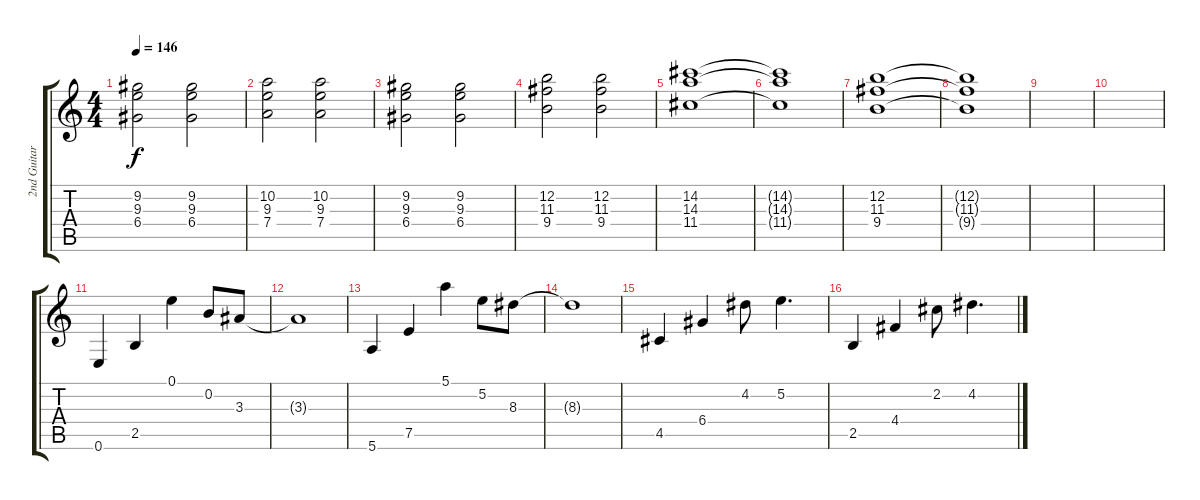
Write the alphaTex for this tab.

\track ("2nd Guitar" "2nd Guitar") {instrument acousticguitarnylon}
\staff {score tabs}
\tuning (E4 B3 G3 D3 A2 E2) {hide}
\ts (4 4)
\tempo 146
\clef g2
\ks c
(9.2 9.3 6.4).2{dy f} (9.2 9.3 6.4).2 |
(10.2 9.3 7.4).2 (10.2 9.3 7.4).2 |
(9.2 9.3 6.4).2 (9.2 9.3 6.4).2 |
(12.2 11.3 9.4).2 (12.2 11.3 9.4).2 |
(14.2 14.3 11.4).1 |
(14.2{t} 14.3{t} 11.4{t}).1 |
(12.2 11.3 9.4).1 |
(12.2{t} 11.3{t} 9.4{t}).1 |
|
|
0.6.4 2.5.4 0.1.4 0.2.8 3.3.8 |
3.3{t}.1 |
5.6.4 7.5.4 5.1.4 5.2.8 8.3.8 |
8.3{t}.1 |
4.5.4 6.4.4 4.2.8 5.2.4{d} |
2.5.4 4.4.4 2.2.8 4.2.4{d}
